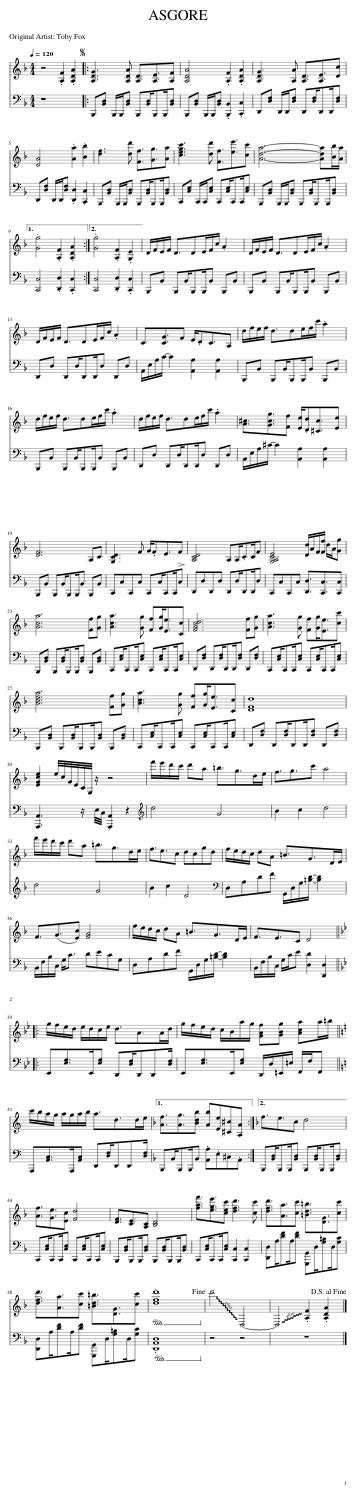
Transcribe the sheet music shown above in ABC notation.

X:1
%%score 1 2
L:1/8
Q:1/4=120
M:4/4
I:linebreak $
K:F
V:1 treble
V:2 bass
V:1
 z4 .[A,F]2 .[A,DA]2 |:S [A,DG]3 [A,DA] [A,D]3/2[A,E]3/2[A,F] | [A,DA]4 .[A,F]2 .[A,DA]2 | [A,DG]3 [A,A] [A,D]3/2[A,E]3/2[Dc] |$ [DA]4 .[Aa]2 .[Bb]2 | %5
 [df]3 [dd'] [Ff]3/2[Gg]3/2[Aa] | [cegc']3 [dd'] [Ff]3/2[ee']3/2[cc'] | [Ada]6- [Ada][Bb]/[Aa]/ |1$ .[Gg]4 .[A,F]2 .[A,DA]2 :|2 .[Gg]4 .[A,F]2 .[G,E]2 || %10
 D/F/E/F/ D3/2DE/F/c/ .A2 | D/F/E/F/ D3/2DE/F/c/ .A2 |$ D/F/E/F/ D3/2DE/F/c/ .A2 | C3/2[CG]3/2F E/.DC3/2A, | d/f/e/f/ d3/2de/f/c'/ .a2 |$ %15
 d/f/e/f/ d3/2de/f/c'/ .a2 | d/f/e/f/ d3/2de/f/c'/ .a2 | [A^c]3/2[Gcg]3/2[Ff] [Ee]/.[Dd][^Cc]3/2[Ee] |$ [DF]6 A,C | [G,CD]3 F G/.FE3/2!>(!F!>)! | %20
 [A,CD]4 A,A,/.CC/F | [G,A,CE]4 [Dd]/A/F/[Ff]/ d/A/[Gg] |$ [Aca]6 [Ff][Gg] | [Aca]3 [Gg] [Ff][Gg]<[Ee][Cc] | [FAcd]6 [Ff][Gg] | %25
 [Aca]3 [Gg] [Ff][Gg]<[Ee][cc'] |$ [Acea]6 [Ff][Gg] | [Aca]3 [Gg] [Ff][Gg]<[Ee][Cc] | [DFd]8 |$ [EGce]2 e/4c/4G/4E/4C/4G,/4 z/ z4 | %30
 f'/e'/d'/c'/ d'a =b3/2g>de/ | f3/2g3/2c' a4 |$ f'/e'/d'/c'/ d'a =b3/2g>de/ | f3/2e3/2c dcgd | f/e/d/c/ dA =B3/2G>DE/ |$ %35
 F3/2(G3/2[Ec]) [FA]4 | f/e/d/c/ dA =B3/2G>DE/ | F3/2E3/2C D4 |:$[K:Bb] g/f/e/d/ e/d/c/e/ d3/2A>Ad/ | g/f/e/d/ c/B/a/g/ [FAf][GBg] [Aca]a/=b/ ||$ %40
[K:C] c'/b/a/g/ a/g/a/b/ a3/2d>de/ |1[K:F] [Af]3/2[Ag]3/2[Bdb] [Ab][Ee][^C^c][A,A] :|2[K:F] f3/2e3/2c d4 ||$[K:F] [Af]3/2[Ge]3/2[Ec] [Fd]4 | [DF]3/2[CE]3/2[A,C] [B,D]4 | %45
 [faf']3/2[ege']3/2[cec'] [dfd']3 [cc'] | [dfd']3/2[Aa]3/2[cc'] [=Bd=b]3/2[DG]3/2[cc'] |$ [dfd']3/2[Aa]3/2[cc'] [=Bd=b]3/2[DG]3/2[cc'] |!ped! .[dfd']8!ped-up!!fine! | !~(!d'4 !~)!D,4- | %50
 !~(!D,4 .!~)![A,F]2 .[A,DA]2!D.S.! |] %51
V:2
 z8 |: B,,,[B,,D,] B,,,/B,,,/[B,,D,] B,,,[B,,D,]/B,,,B,,,/[B,,D,] | B,,,[B,,D,] B,,,/B,,,/[B,,D,] .[B,,,B,,]2 .[C,,C,]2 | D,,[D,F,] D,,/D,,/[D,F,] D,,[D,F,]/D,,D,,/[D,F,] |$ D,,[D,F,] D,,/D,,/[D,F,] .[D,,D,]2 .[C,,C,]2 | %5
 B,,,[B,,D,] B,,,/B,,,/[B,,D,] B,,,[B,,D,]/B,,,B,,,/[B,,D,] | C,,[C,E,] C,,/C,,/[C,E,] C,,[C,E,]/C,,C,,/[C,E,] | B,,,[B,,D,] B,,,/B,,,/[B,,D,] B,,,[B,,D,]/B,,,B,,,/[B,,D,] |1$ [C,,C,]4 .[D,,D,]2 .[C,,C,]2 :|2 [C,,C,]4 .[D,,D,]2 .[C,,C,]2 || %10
 B,,,B,, B,,,B,,/B,,,B,,,/B,, B,,,B,, | B,,,B,, B,,,B,,/B,,,B,,,/B,, B,,,B,, |$ D,,D, D,,D,/D,,D,,/D, D,,D, | A,,/E,/A,/C/- C2 [A,,A,]2 [A,,A,]2 | B,,,B,, B,,,B,,/B,,,B,,,/B,, B,,,B,, |$ %15
 B,,,B,, B,,,B,,/B,,,B,,,/B,, B,,,B,, | D,,D, D,,D,/D,,D,,/D, D,,D, | A,,/E,/A,/^C/- C2 [A,,A,]2 [A,,A,]2 |$ B,,,B,, B,,,B,,/B,,,B,,,/B,, B,,,B,, | C,,C,C,,C, C,,C,/C,,C,,/C, | %20
 D,,D,D,,D, D,,D,/D,,D,,/D, | C,,C,C,,C, [D,,D,]3/2[C,,C,]3/2[C,,C,] |$ B,,,[B,,D,] B,,,[B,,D,]/B,,,B,,,/[B,,D,] B,,,[B,,D,] | C,,[C,E,]/C,,C,,/[C,E,] C,,[C,E,]/C,,C,,/[C,E,] | D,,[D,F,] D,,[D,F,]/D,,D,,/[D,F,] D,,[D,F,] | %25
 C,,[C,E,]/C,,C,,/[C,E,] C,,[C,E,]/C,,C,,/[C,E,] |$ B,,,[B,,D,] B,,,[B,,D,]/B,,,B,,,/[B,,D,] B,,,[B,,D,] | C,,[C,E,]/C,,C,,/[C,E,] C,,[C,E,]/C,,C,,/[C,E,] | D,,[D,F,] D,,[D,F,]/D,,D,,/[D,F,] D,,[D,F,] |$ [A,,,A,,]3 z/ E,/4C,/4 .[A,,,A,,]2 z2 | %30
[K:treble] d4 G4 | B2 c2 d4 |$ d4 G4 | B2 c2 D4 |[K:bass] D,A,DF G,,/D,/G,/[=B,D]/- [B,D]2 |$ %35
 B,,/F,/B,/C,/ G,<C DECG, | D,A,DF G,,/D,/G,/[=B,D]/- [B,D]2 | B,,/F,/B,/C,/ G,/C/E [D,D]2 [D,,D,]2 |:$[K:Bb] E,,[E,G,]>E,,[E,G,] D,,[D,F,]/D,,D,,[D,F,]/ | E,,[E,G,]>E,,[E,G,] D,,/D,/=E,,/=E,/ F,,/F,/F,, ||$ %40
[K:C] A,,,[A,,C,]>A,,,[A,,C,] D,,[D,F,]/D,,D,,[D,F,]/ |1[K:F] B,,,B,,/B,,,B,,,/B,, .[A,,A,].E,.^C,.A,, :|2 B,,,[B,,D,]/B,,,B,,,/[B,,D,] B,,,[B,,D,]/B,,,B,,,/[B,,D,] ||$[K:F] C,,[C,E,]/C,,C,,/[C,E,] C,,[C,E,]/C,,C,,/[C,E,] | B,,,[B,,D,]/B,,,B,,,/[B,,D,] B,,,[B,,D,]/B,,,B,,,/[B,,D,] | %45
 C,,[C,E,]/C,,C,,/[C,E,] [C,,C,]2 [C,,C,]2 | [D,,D,]A,/[DF]A,/[DF] [G,,,G,,]D,/[G,=B,]D,/[G,C] |$ [D,,D,]A,/[DF]A,/[DF] [G,,,G,,]D,/[G,=B,]D,/[G,C] |!ped! .[D,,A,,D,]8!ped-up! | z4 z4 | %50
 z8 |] %51
